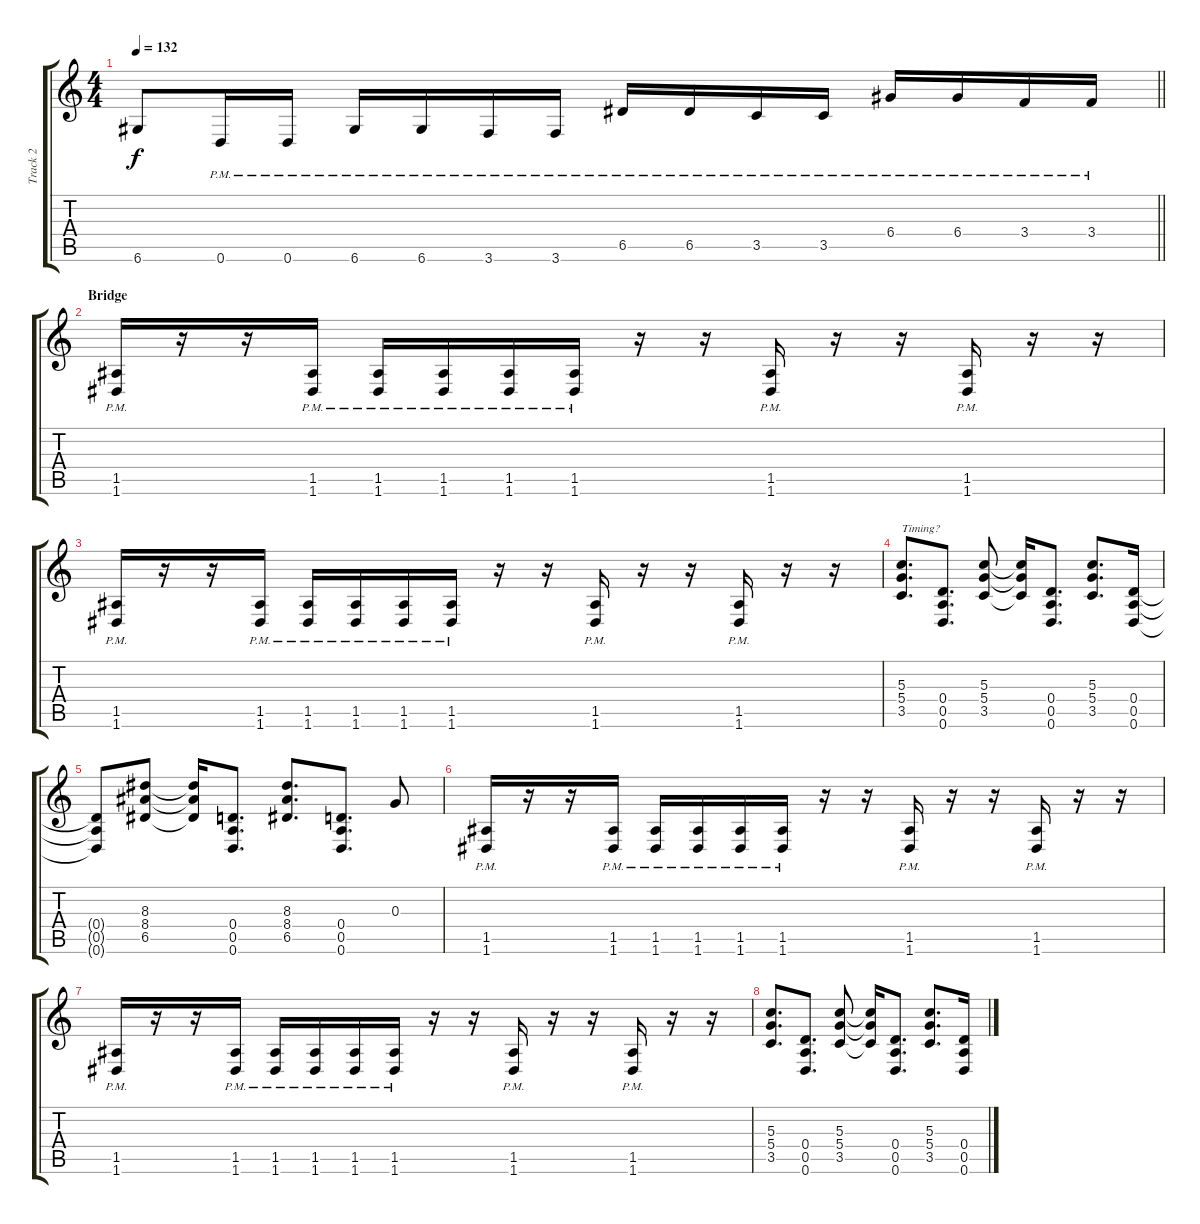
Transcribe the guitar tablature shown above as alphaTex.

\track ("Track 2" "Track 2") {instrument overdrivenguitar}
\staff {score tabs}
\tuning (E4 B3 G3 D3 A2 D2) {hide}
\ts (4 4)
\tempo 132
\clef g2
\barLineRight lightlight
\ks c
6.6{t}.8{dy f} 0.6{pm}.16{instrument overdrivenguitar} 0.6{pm}.16 6.6{pm}.16 6.6{pm}.16 3.6{pm}.16 3.6{pm}.16 6.5{pm}.16 6.5{pm}.16 3.5{pm}.16 3.5{pm}.16 6.4{pm}.16 6.4{pm}.16 3.4{pm}.16 3.4{pm}.16 |
\section ("" "Bridge")
(1.5{pm} 1.6{pm}).16 r.16 r.16 (1.5{pm} 1.6{pm}).16 (1.5{pm} 1.6{pm}).16 (1.5{pm} 1.6{pm}).16 (1.5{pm} 1.6{pm}).16 (1.5{pm} 1.6{pm}).16 r.16 r.16 (1.5{pm} 1.6{pm}).16 r.16 r.16 (1.5{pm} 1.6{pm}).16 r.16 r.16 |
(1.5{pm} 1.6{pm}).16 r.16 r.16 (1.5{pm} 1.6{pm}).16 (1.5{pm} 1.6{pm}).16 (1.5{pm} 1.6{pm}).16 (1.5{pm} 1.6{pm}).16 (1.5{pm} 1.6{pm}).16 r.16 r.16 (1.5{pm} 1.6{pm}).16 r.16 r.16 (1.5{pm} 1.6{pm}).16 r.16 r.16 |
(5.3 5.4 3.5).8{d txt "Timing?"} (0.4 0.5 0.6).8{d} (5.3 5.4 3.5).8 (5.3{t} 5.4{t} 3.5{t}).16 (0.4 0.5 0.6).8{d} (5.3 5.4 3.5).8{d} (0.4 0.5 0.6).16 |
(0.4{t} 0.5{t} 0.6{t}).8 (8.3 8.4 6.5).8 (8.3{t} 8.4{t} 6.5{t}).16 (0.4 0.5 0.6).8{d} (8.3 8.4 6.5).8{d} (0.4 0.5 0.6).8{d} 0.3.8 |
(1.5{pm} 1.6{pm}).16 r.16 r.16 (1.5{pm} 1.6{pm}).16 (1.5{pm} 1.6{pm}).16 (1.5{pm} 1.6{pm}).16 (1.5{pm} 1.6{pm}).16 (1.5{pm} 1.6{pm}).16 r.16 r.16 (1.5{pm} 1.6{pm}).16 r.16 r.16 (1.5{pm} 1.6{pm}).16 r.16 r.16 |
(1.5{pm} 1.6{pm}).16 r.16 r.16 (1.5{pm} 1.6{pm}).16 (1.5{pm} 1.6{pm}).16 (1.5{pm} 1.6{pm}).16 (1.5{pm} 1.6{pm}).16 (1.5{pm} 1.6{pm}).16 r.16 r.16 (1.5{pm} 1.6{pm}).16 r.16 r.16 (1.5{pm} 1.6{pm}).16 r.16 r.16 |
(5.3 5.4 3.5).8{d} (0.4 0.5 0.6).8{d} (5.3 5.4 3.5).8 (5.3{t} 5.4{t} 3.5{t}).16 (0.4 0.5 0.6).8{d} (5.3 5.4 3.5).8{d} (0.4 0.5 0.6).16
